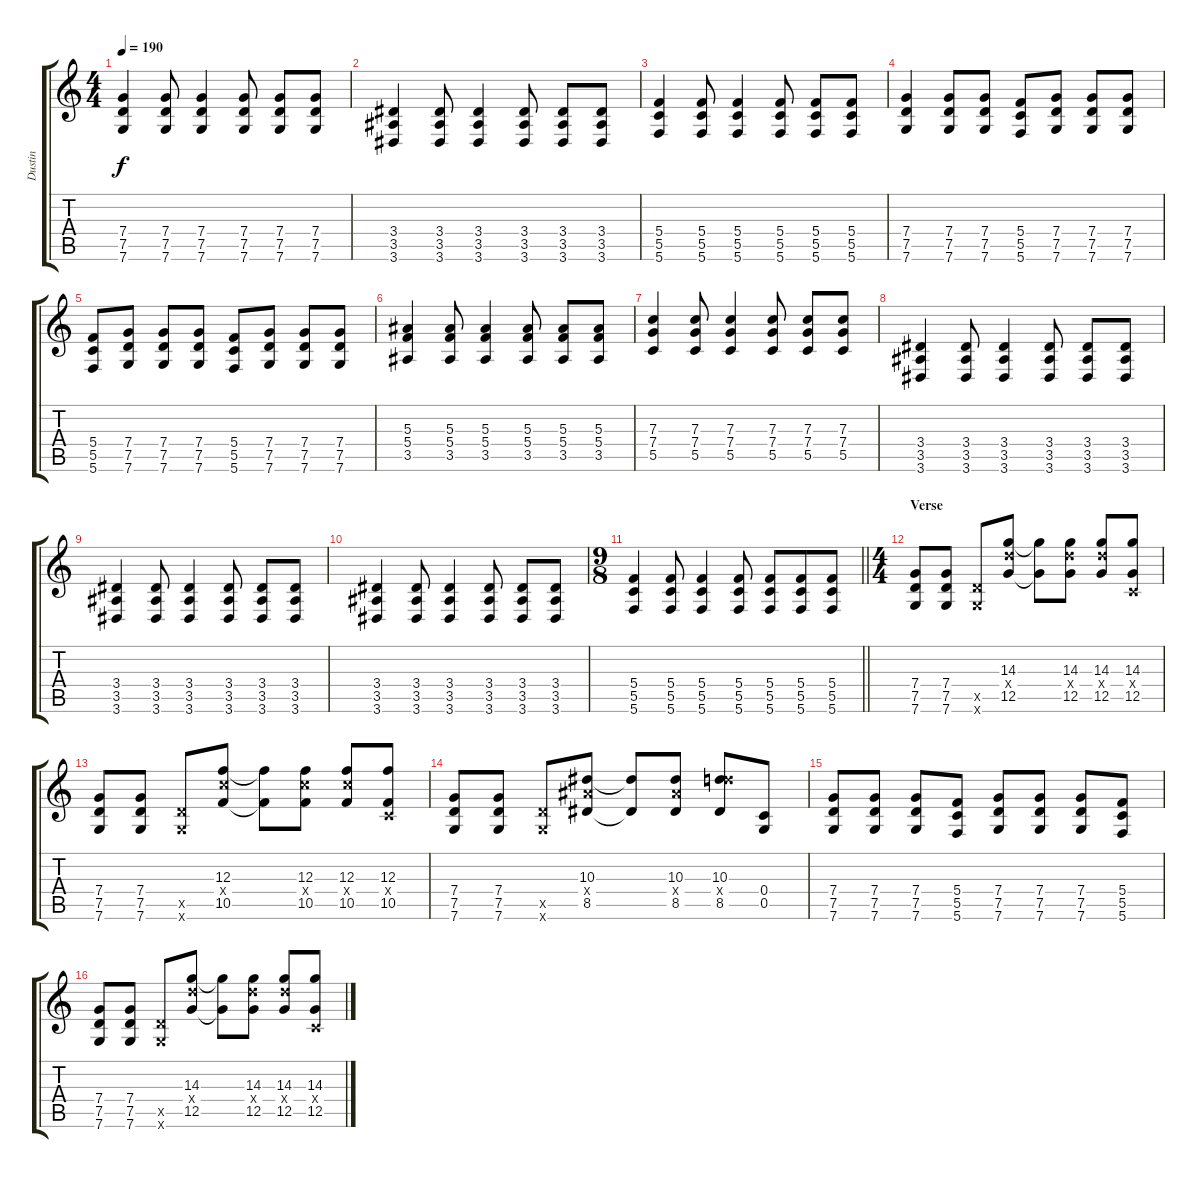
\track ("Dustin" "Dustin") {instrument overdrivenguitar}
\staff {score tabs}
\tuning (D4 A3 F3 C3 G2 C2) {hide}
\ts (4 4)
\tempo 190
\clef g2
\ks c
(7.4 7.5 7.6).4{dy f} (7.4 7.5 7.6).8 (7.4 7.5 7.6).4 (7.4 7.5 7.6).8 (7.4 7.5 7.6).8 (7.4 7.5 7.6).8 |
(3.4 3.5 3.6).4 (3.4 3.5 3.6).8 (3.4 3.5 3.6).4 (3.4 3.5 3.6).8 (3.4 3.5 3.6).8 (3.4 3.5 3.6).8 |
(5.4 5.5 5.6).4 (5.4 5.5 5.6).8 (5.4 5.5 5.6).4 (5.4 5.5 5.6).8 (5.4 5.5 5.6).8 (5.4 5.5 5.6).8 |
(7.4 7.5 7.6).4 (7.4 7.5 7.6).8 (7.4 7.5 7.6).8 (5.4 5.5 5.6).8 (7.4 7.5 7.6).8 (7.4 7.5 7.6).8 (7.4 7.5 7.6).8 |
(5.4 5.5 5.6).8 (7.4 7.5 7.6).8 (7.4 7.5 7.6).8 (7.4 7.5 7.6).8 (5.4 5.5 5.6).8 (7.4 7.5 7.6).8 (7.4 7.5 7.6).8 (7.4 7.5 7.6).8 |
(5.3 5.4 3.5).4 (5.3 5.4 3.5).8 (5.3 5.4 3.5).4 (5.3 5.4 3.5).8 (5.3 5.4 3.5).8 (5.3 5.4 3.5).8 |
(7.3 7.4 5.5).4 (7.3 7.4 5.5).8 (7.3 7.4 5.5).4 (7.3 7.4 5.5).8 (7.3 7.4 5.5).8 (7.3 7.4 5.5).8 |
(3.4 3.5 3.6).4 (3.4 3.5 3.6).8 (3.4 3.5 3.6).4 (3.4 3.5 3.6).8 (3.4 3.5 3.6).8 (3.4 3.5 3.6).8 |
(3.4 3.5 3.6).4 (3.4 3.5 3.6).8 (3.4 3.5 3.6).4 (3.4 3.5 3.6).8 (3.4 3.5 3.6).8 (3.4 3.5 3.6).8 |
(3.4 3.5 3.6).4 (3.4 3.5 3.6).8 (3.4 3.5 3.6).4 (3.4 3.5 3.6).8 (3.4 3.5 3.6).8 (3.4 3.5 3.6).8 |
\ts (9 8)
\barLineRight lightlight
(5.4 5.5 5.6).4 (5.4 5.5 5.6).8 (5.4 5.5 5.6).4 (5.4 5.5 5.6).8 (5.4 5.5 5.6).8 (5.4 5.5 5.6).8 (5.4 5.5 5.6).8 |
\ts (4 4)
\section ("" "Verse")
(7.4 7.5 7.6).8 (7.4 7.5 7.6).8 (7.5{x} 7.6{x}).8 (14.3 14.4{x} 12.5).8 (14.3{t} 12.5{t}).8 (14.3 14.4{x} 12.5).8 (14.3 14.4{x} 12.5).8 (14.3 0.4{x} 12.5).8 |
(7.4 7.5 7.6).8 (7.4 7.5 7.6).8 (7.5{x} 7.6{x}).8 (12.3 12.4{x} 10.5).8 (12.3{t} 10.5{t}).8 (12.3 12.4{x} 10.5).8 (12.3 12.4{x} 10.5).8 (12.3 0.4{x} 10.5).8 |
(7.4 7.5 7.6).8 (7.4 7.5 7.6).8 (7.5{x} 7.6{x}).8 (10.3 10.4{x} 8.5).8 (10.3{t} 8.5{t}).8 (10.3 10.4{x} 8.5).8 (10.3 14.4{x} 8.5).8 (0.4 0.5).8 |
(7.4 7.5 7.6).8 (7.4 7.5 7.6).8 (7.4 7.5 7.6).8 (5.4 5.5 5.6).8 (7.4 7.5 7.6).8 (7.4 7.5 7.6).8 (7.4 7.5 7.6).8 (5.4 5.5 5.6).8 |
(7.4 7.5 7.6).8 (7.4 7.5 7.6).8 (7.5{x} 7.6{x}).8 (14.3 14.4{x} 12.5).8 (14.3{t} 12.5{t}).8 (14.3 14.4{x} 12.5).8 (14.3 14.4{x} 12.5).8 (14.3 0.4{x} 12.5).8
